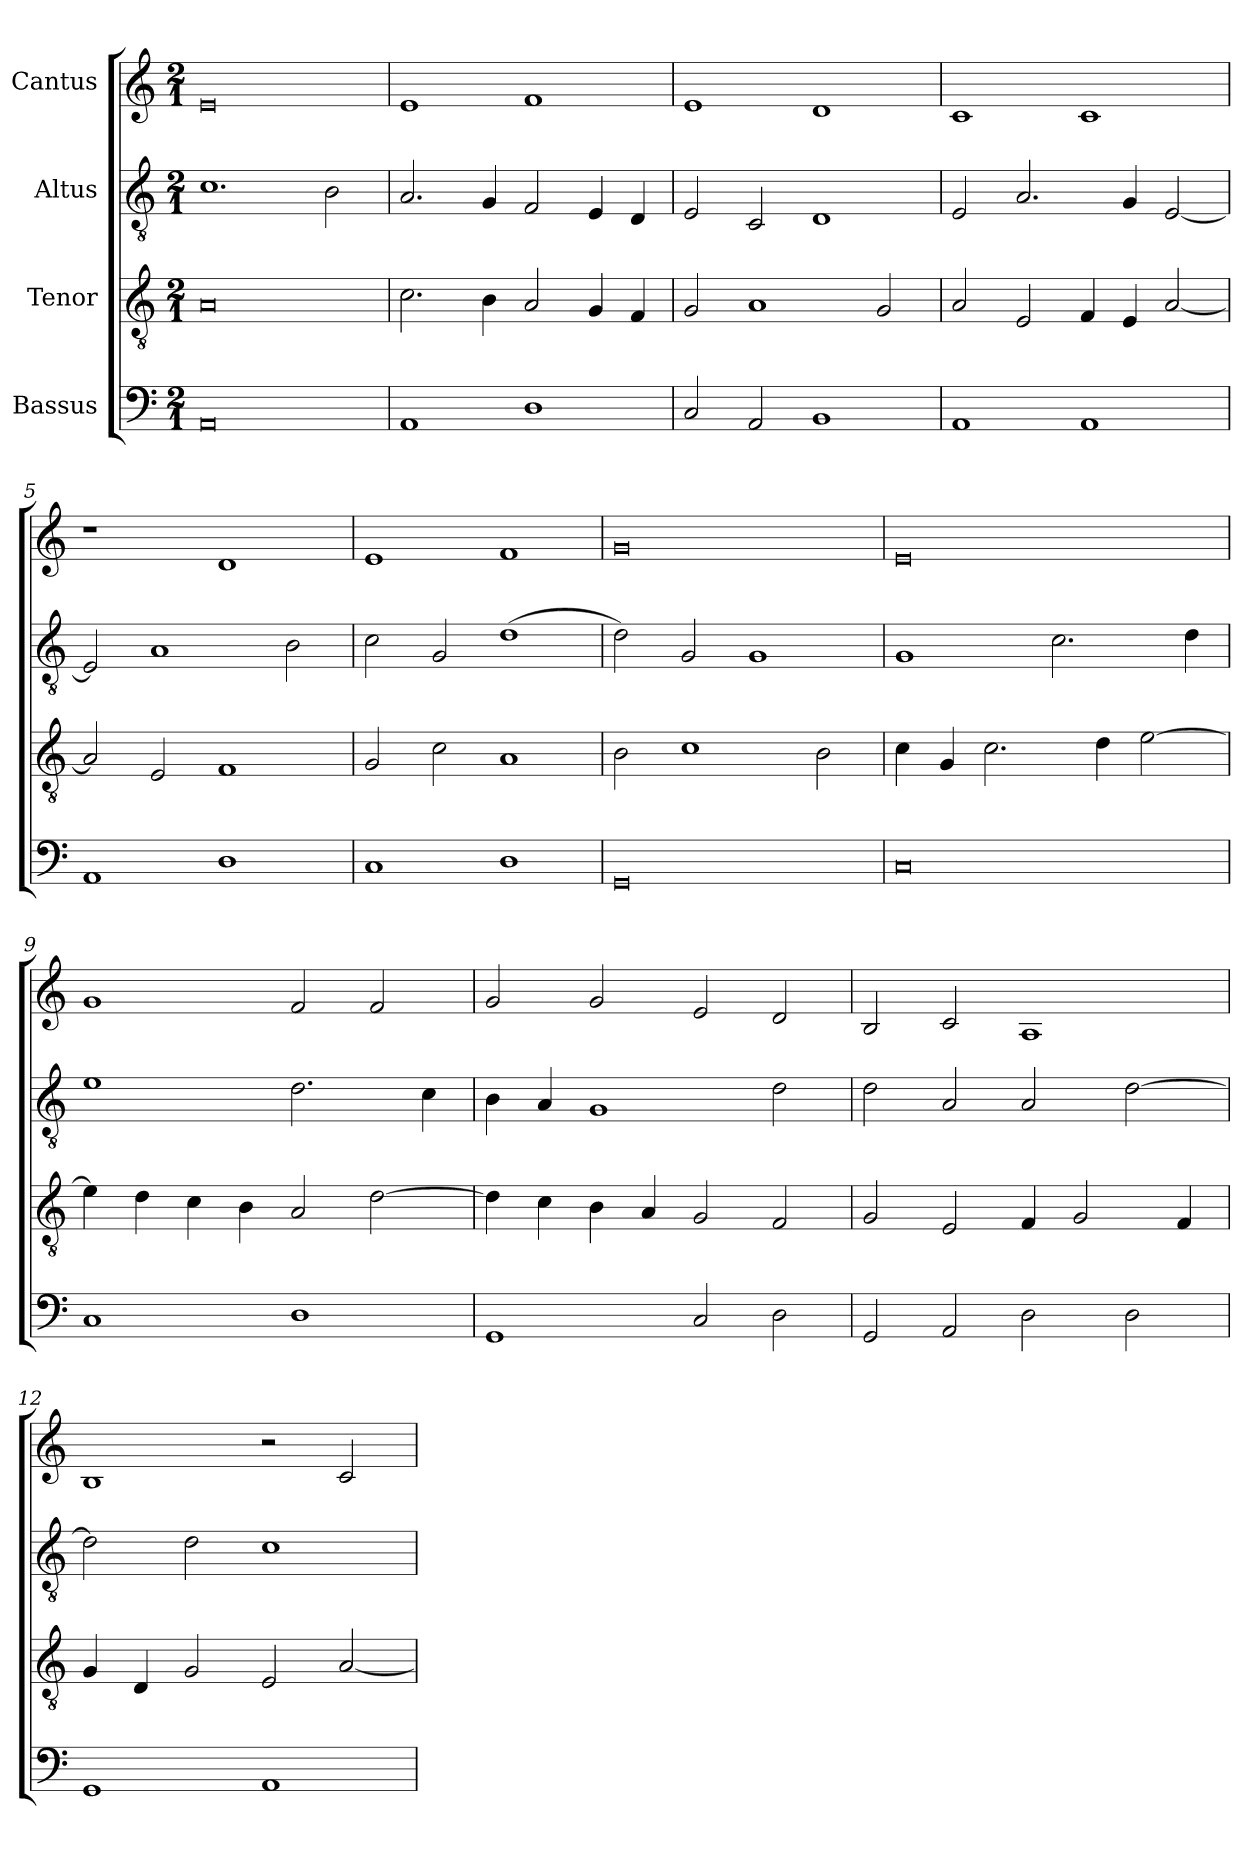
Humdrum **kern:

**kern	**kern	**kern	**kern
*part4	*part3	*part2	*part1
*staff4	*staff3	*staff2	*staff1
*I"Bassus	*I"Tenor	*I"Altus	*I"Cantus
!!LO:PB:g=z
*clefF4	*clefGv2	*clefGv2	*clefG2
*	*ITrd7c12	*ITrd7c12	*
*k[]	*k[]	*k[]	*k[]
*C:	*C:	*C:	*C:
*M2/1	*M2/1	*M2/1	*M2/1
*MM320	*MM320	*MM320	*MM320
=1	=1	=1	=1
0AAi	0AAi	1.Ci	0ei
.	.	2BBi\	.
=2	=2	=2	=2
1AAi	2.Ci\	2.AAi/	1ei
.	4BBi\	4GGi/	.
1Di	2AAi/	2FFi/	1fi
.	4GGi/	4EEi/	.
.	4FFi/	4DDi/	.
=3	=3	=3	=3
2Ci/	2GGi/	2EEi/	1ei
2AAi/	1AAi	2CCi/	.
1BBi	.	1DDi	1di
.	2GGi/	.	.
=4	=4	=4	=4
1AAi	2AAi/	2EEi/	1ci
.	2EEi/	2.AAi/	.
1AAi	4FFi/	.	1ci
.	4EEi/	4GGi/	.
.	[<2AAi/	[<2EEi/	.
=5	=5	=5	=5
1AAi	2AAi/]	2EEi/]	1r
.	2EEi/	1AAi	.
1Di	1FFi	.	1di
.	.	2BBi\	.
!!LO:LB:g=z
=6	=6	=6	=6
1Ci	2GGi/	2Ci\	1ei
.	2Ci\	2GGi/	.
1Di	1AAi	(1Di	1fi
=7	=7	=7	=7
0GGi	2BBi\	2Di\)	0gi
.	1Ci	2GGi/	.
.	.	1GGi	.
.	2BBi\	.	.
=8	=8	=8	=8
0Ci	4Ci\	1GGi	0ei
.	4GGi/	.	.
.	2.Ci\	.	.
.	.	2.Ci\	.
.	4Di\	.	.
.	[>2Ei\	.	.
.	.	4Di\	.
=9	=9	=9	=9
1Ci	4Ei\]	1Ei	1gi
.	4Di\	.	.
.	4Ci\	.	.
.	4BBi\	.	.
1Di	2AAi/	2.Di\	2fi/
.	[>2Di\	.	2fi/
.	.	4Ci\	.
=10	=10	=10	=10
1GGi	4Di\]	4BBi\	2gi/
.	4Ci\	4AAi/	.
.	4BBi\	1GGi	2gi/
.	4AAi/	.	.
2Ci/	2GGi/	.	2ei/
2Di\	2FFi/	2Di\	2di/
!!LO:LB:g=z
=11	=11	=11	=11
2GGi/	2GGi/	2Di\	2Bi/
2AAi/	2EEi/	2AAi/	2ci/
2Di\	4FFi/	2AAi/	1Ai
.	2GGi/	.	.
2Di\	.	[>2Di\	.
.	4FFi/	.	.
=12	=12	=12	=12
1GGi	4GGi/	2Di\]	1Bi
.	4DDi/	.	.
.	2GGi/	2Di\	.
1AAi	2EEi/	1Ci	2r
.	[<2AAi/	.	2ci/
=	=	=	=
*-	*-	*-	*-
